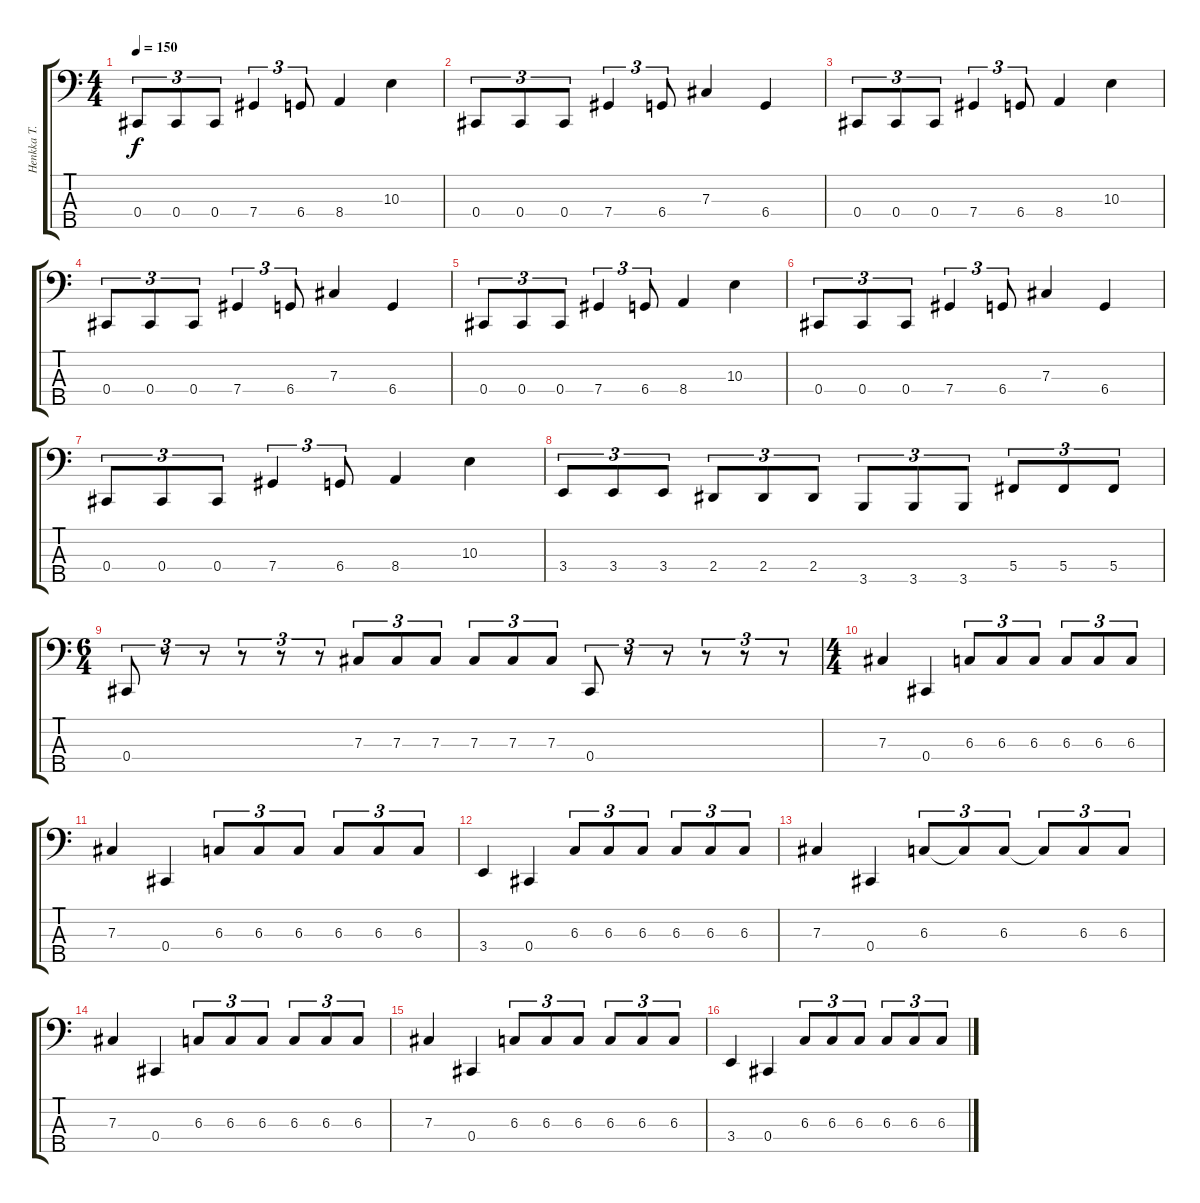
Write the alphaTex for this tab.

\track ("Henkka T. Blacksmith" "Henkka T. ") {instrument electricbasspick}
\staff {score tabs}
\tuning (E2 B1 Gb1 Db1 Ab0) {hide}
\ts (4 4)
\tempo 150
\clef f4
\ks c
0.4.8{tu (3 2) dy f} 0.4.8{tu (3 2)} 0.4.8{tu (3 2)} 7.4.4{tu (3 2)} 6.4.8{tu (3 2)} 8.4.4 10.3.4 |
0.4.8{tu (3 2)} 0.4.8{tu (3 2)} 0.4.8{tu (3 2)} 7.4.4{tu (3 2)} 6.4.8{tu (3 2)} 7.3.4 6.4.4 |
0.4.8{tu (3 2)} 0.4.8{tu (3 2)} 0.4.8{tu (3 2)} 7.4.4{tu (3 2)} 6.4.8{tu (3 2)} 8.4.4 10.3.4 |
0.4.8{tu (3 2)} 0.4.8{tu (3 2)} 0.4.8{tu (3 2)} 7.4.4{tu (3 2)} 6.4.8{tu (3 2)} 7.3.4 6.4.4 |
0.4.8{tu (3 2)} 0.4.8{tu (3 2)} 0.4.8{tu (3 2)} 7.4.4{tu (3 2)} 6.4.8{tu (3 2)} 8.4.4 10.3.4 |
0.4.8{tu (3 2)} 0.4.8{tu (3 2)} 0.4.8{tu (3 2)} 7.4.4{tu (3 2)} 6.4.8{tu (3 2)} 7.3.4 6.4.4 |
0.4.8{tu (3 2)} 0.4.8{tu (3 2)} 0.4.8{tu (3 2)} 7.4.4{tu (3 2)} 6.4.8{tu (3 2)} 8.4.4 10.3.4 |
3.4.8{tu (3 2)} 3.4.8{tu (3 2)} 3.4.8{tu (3 2)} 2.4.8{tu (3 2)} 2.4.8{tu (3 2)} 2.4.8{tu (3 2)} 3.5.8{tu (3 2)} 3.5.8{tu (3 2)} 3.5.8{tu (3 2)} 5.4.8{tu (3 2)} 5.4.8{tu (3 2)} 5.4.8{tu (3 2)} |
\ts (6 4)
0.4.8{tu (3 2)} r.8{tu (3 2)} r.8{tu (3 2)} r.8{tu (3 2)} r.8{tu (3 2)} r.8{tu (3 2)} 7.3.8{tu (3 2)} 7.3.8{tu (3 2)} 7.3.8{tu (3 2)} 7.3.8{tu (3 2)} 7.3.8{tu (3 2)} 7.3.8{tu (3 2)} 0.4.8{tu (3 2)} r.8{tu (3 2)} r.8{tu (3 2)} r.8{tu (3 2)} r.8{tu (3 2)} r.8{tu (3 2)} |
\ts (4 4)
7.3.4 0.4.4 6.3.8{tu (3 2)} 6.3.8{tu (3 2)} 6.3.8{tu (3 2)} 6.3.8{tu (3 2)} 6.3.8{tu (3 2)} 6.3.8{tu (3 2)} |
7.3.4 0.4.4 6.3.8{tu (3 2)} 6.3.8{tu (3 2)} 6.3.8{tu (3 2)} 6.3.8{tu (3 2)} 6.3.8{tu (3 2)} 6.3.8{tu (3 2)} |
3.4.4 0.4.4 6.3.8{tu (3 2)} 6.3.8{tu (3 2)} 6.3.8{tu (3 2)} 6.3.8{tu (3 2)} 6.3.8{tu (3 2)} 6.3.8{tu (3 2)} |
7.3.4 0.4.4 6.3.8{tu (3 2)} 6.3{t}.8{tu (3 2)} 6.3.8{tu (3 2)} 6.3{t}.8{tu (3 2)} 6.3.8{tu (3 2)} 6.3.8{tu (3 2)} |
7.3.4 0.4.4 6.3.8{tu (3 2)} 6.3.8{tu (3 2)} 6.3.8{tu (3 2)} 6.3.8{tu (3 2)} 6.3.8{tu (3 2)} 6.3.8{tu (3 2)} |
7.3.4 0.4.4 6.3.8{tu (3 2)} 6.3.8{tu (3 2)} 6.3.8{tu (3 2)} 6.3.8{tu (3 2)} 6.3.8{tu (3 2)} 6.3.8{tu (3 2)} |
3.4.4 0.4.4 6.3.8{tu (3 2)} 6.3.8{tu (3 2)} 6.3.8{tu (3 2)} 6.3.8{tu (3 2)} 6.3.8{tu (3 2)} 6.3.8{tu (3 2)}
